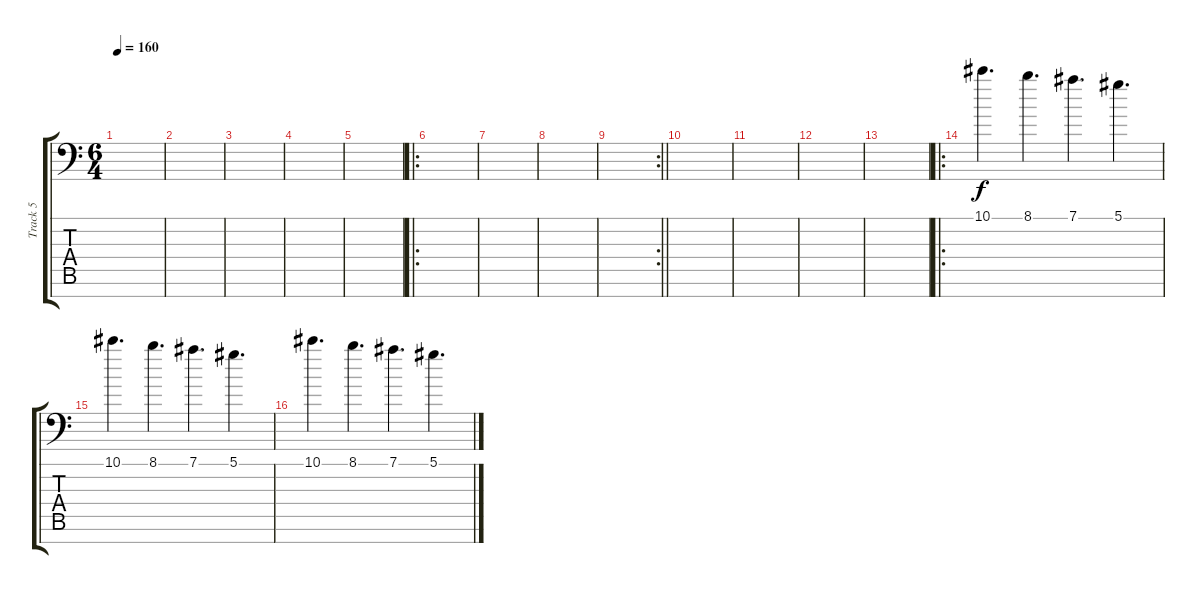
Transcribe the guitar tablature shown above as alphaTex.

\track ("Track 5" "Track 5") {instrument distortionguitar}
\staff {score tabs}
\tuning (Eb4 Bb3 Gb3 Db3 Ab2 Eb2 Bb1) {hide}
\ts (6 4)
\tempo 160
\clef f4
\ks c
|
|
|
|
|
\ro
|
|
|
\rc 2
\barLineRight lightlight
|
|
|
|
|
\ro
10.1.4{d instrument acousticgrandpiano} 8.1.4{d} 7.1.4{d} 5.1.4{d} |
10.1.4{d} 8.1.4{d} 7.1.4{d} 5.1.4{d} |
10.1.4{d} 8.1.4{d} 7.1.4{d} 5.1.4{d}
